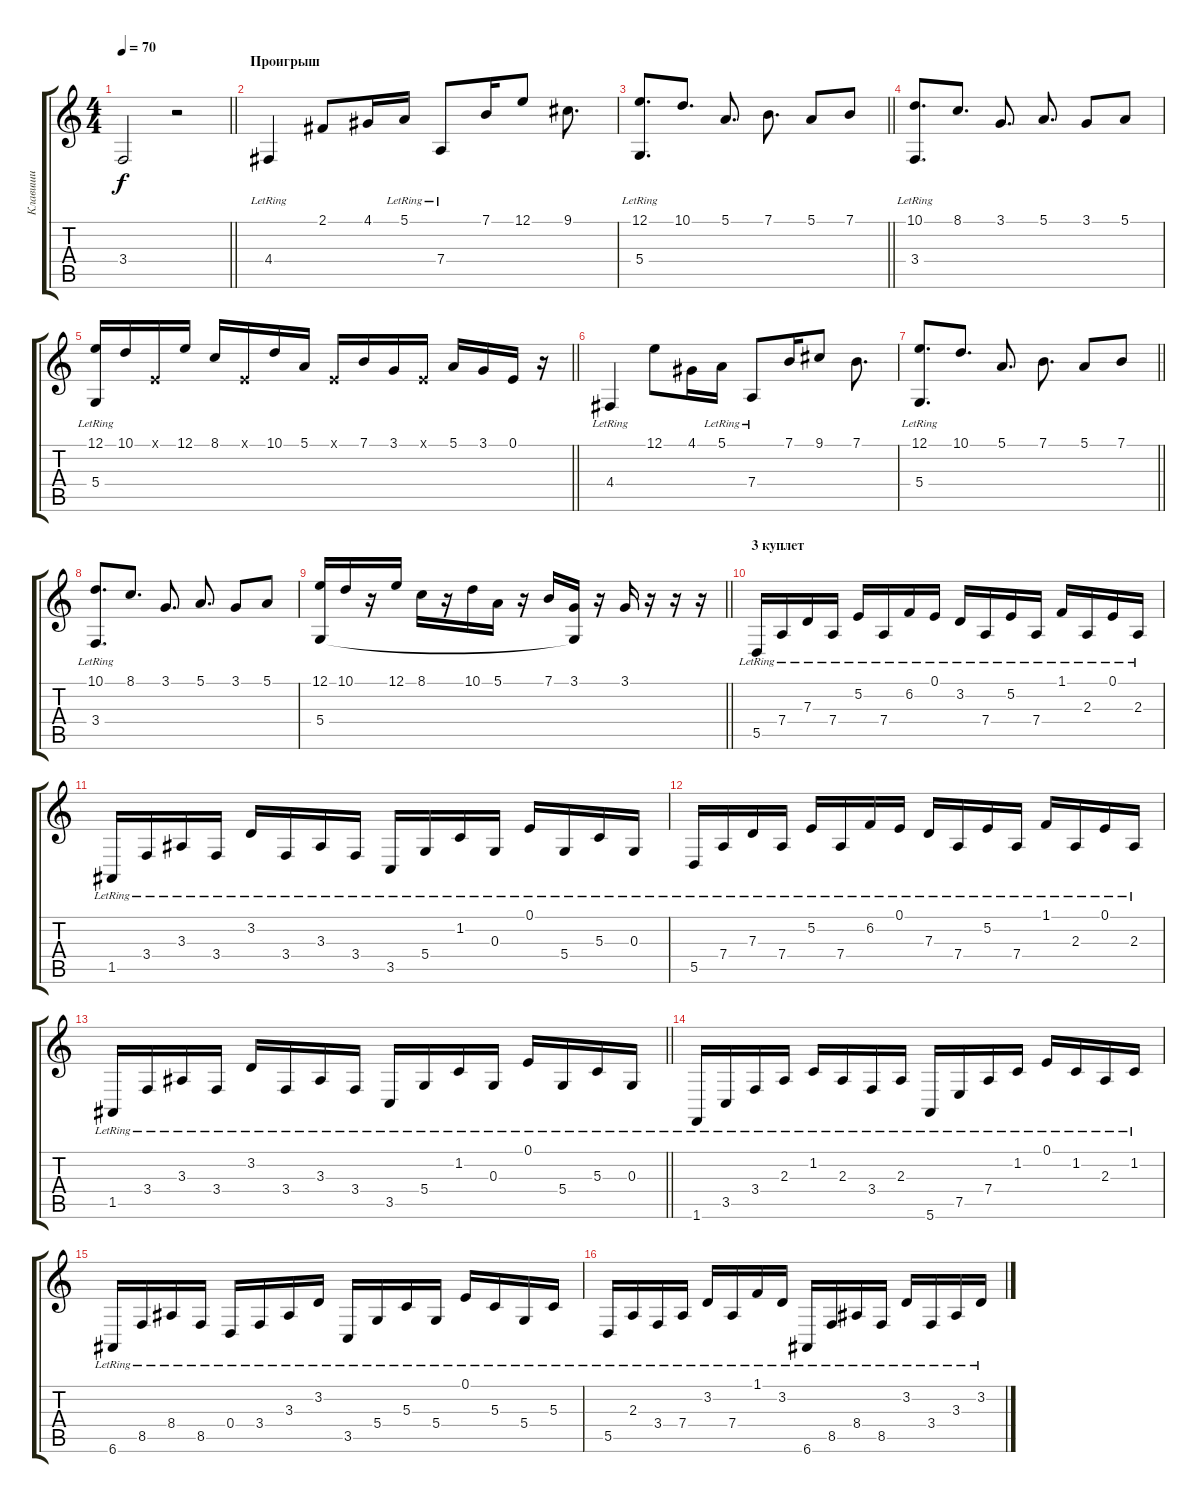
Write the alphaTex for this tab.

\track ("Клавиши" "Клавиши") {instrument stringensemble1}
\staff {score tabs}
\tuning (E4 B3 G3 D3 A2 E2) {hide}
\ts (4 4)
\tempo 70
\clef g2
\barLineRight lightlight
\ks c
3.4.2{dy f} r.2 |
\section ("" "Проигрыш")
4.4{lr}.4 2.1.8 4.1.16 5.1{lr}.16 7.4{lr}.8 7.1.16 12.1.8 9.1.8{d} |
\barLineRight lightlight
(12.1 5.4{lr}).8{d} 10.1.8{d} 5.1.8{d} 7.1.8{d} 5.1.8 7.1.8 |
(10.1 3.4{lr}).8{d} 8.1.8{d} 3.1.8{d} 5.1.8{d} 3.1.8 5.1.8 |
\barLineRight lightlight
(12.1 5.4{lr}).16 10.1.16 0.1{x}.16 12.1.16 8.1.16 0.1{x}.16 10.1.16 5.1.16 0.1{x}.16 7.1.16 3.1.16 0.1{x}.16 5.1.16 3.1.16 0.1.16 r.16 |
4.4{lr}.4 12.1.8 4.1.16 5.1{lr}.16 7.4{lr}.8 7.1.16 9.1.8 7.1.8{d} |
\barLineRight lightlight
(12.1 5.4{lr}).8{d} 10.1.8{d} 5.1.8{d} 7.1.8{d} 5.1.8 7.1.8 |
(10.1 3.4{lr}).8{d} 8.1.8{d} 3.1.8{d} 5.1.8{d} 3.1.8 5.1.8 |
\barLineRight lightlight
(12.1 5.4).16 10.1.16 r.16 12.1.16 8.1.16 r.16 10.1.16 5.1.16 r.16 7.1.16 (3.1 5.4{t}).16 r.16 3.1.16 r.16 r.16 r.16 |
\section ("" "3 куплет")
5.5{lr}.16{instrument brightacousticpiano} 7.4{lr}.16 7.3{lr}.16 7.4{lr}.16 5.2{lr}.16 7.4{lr}.16 6.2{lr}.16 0.1{lr}.16 3.2{lr}.16 7.4{lr}.16 5.2{lr}.16 7.4{lr}.16 1.1{lr}.16 2.3{lr}.16 0.1{lr}.16 2.3{lr}.16 |
1.5{lr}.16 3.4{lr}.16 3.3{lr}.16 3.4{lr}.16 3.2{lr}.16 3.4{lr}.16 3.3{lr}.16 3.4{lr}.16 3.5{lr}.16 5.4{lr}.16 1.2{lr}.16 0.3{lr}.16 0.1{lr}.16 5.4{lr}.16 5.3{lr}.16 0.3{lr}.16 |
5.5{lr}.16{instrument brightacousticpiano} 7.4{lr}.16 7.3{lr}.16 7.4{lr}.16 5.2{lr}.16 7.4{lr}.16 6.2{lr}.16 0.1{lr}.16 7.3{lr}.16 7.4{lr}.16 5.2{lr}.16 7.4{lr}.16 1.1{lr}.16 2.3{lr}.16 0.1{lr}.16 2.3{lr}.16 |
\barLineRight lightlight
1.5{lr}.16 3.4{lr}.16 3.3{lr}.16 3.4{lr}.16 3.2{lr}.16 3.4{lr}.16 3.3{lr}.16 3.4{lr}.16 3.5{lr}.16 5.4{lr}.16 1.2{lr}.16 0.3{lr}.16 0.1{lr}.16 5.4{lr}.16 5.3{lr}.16 0.3{lr}.16 |
1.6{lr}.16 3.5{lr}.16 3.4{lr}.16 2.3{lr}.16 1.2{lr}.16 2.3{lr}.16 3.4{lr}.16 2.3{lr}.16 5.6{lr}.16 7.5{lr}.16 7.4{lr}.16 1.2{lr}.16 0.1{lr}.16 1.2{lr}.16 2.3{lr}.16 1.2{lr}.16 |
6.6{lr}.16 8.5{lr}.16 8.4{lr}.16 8.5{lr}.16 0.4{lr}.16 3.4{lr}.16 3.3{lr}.16 3.2{lr}.16 3.5{lr}.16 5.4{lr}.16 5.3{lr}.16 5.4{lr}.16 0.1{lr}.16 5.3{lr}.16 5.4{lr}.16 5.3{lr}.16 |
5.5{lr}.16 2.3{lr}.16 3.4{lr}.16 7.4{lr}.16 3.2{lr}.16 7.4{lr}.16 1.1{lr}.16 3.2{lr}.16 6.6{lr}.16 8.5{lr}.16 8.4{lr}.16 8.5{lr}.16 3.2{lr}.16 3.4{lr}.16 3.3{lr}.16 3.2{lr}.16
